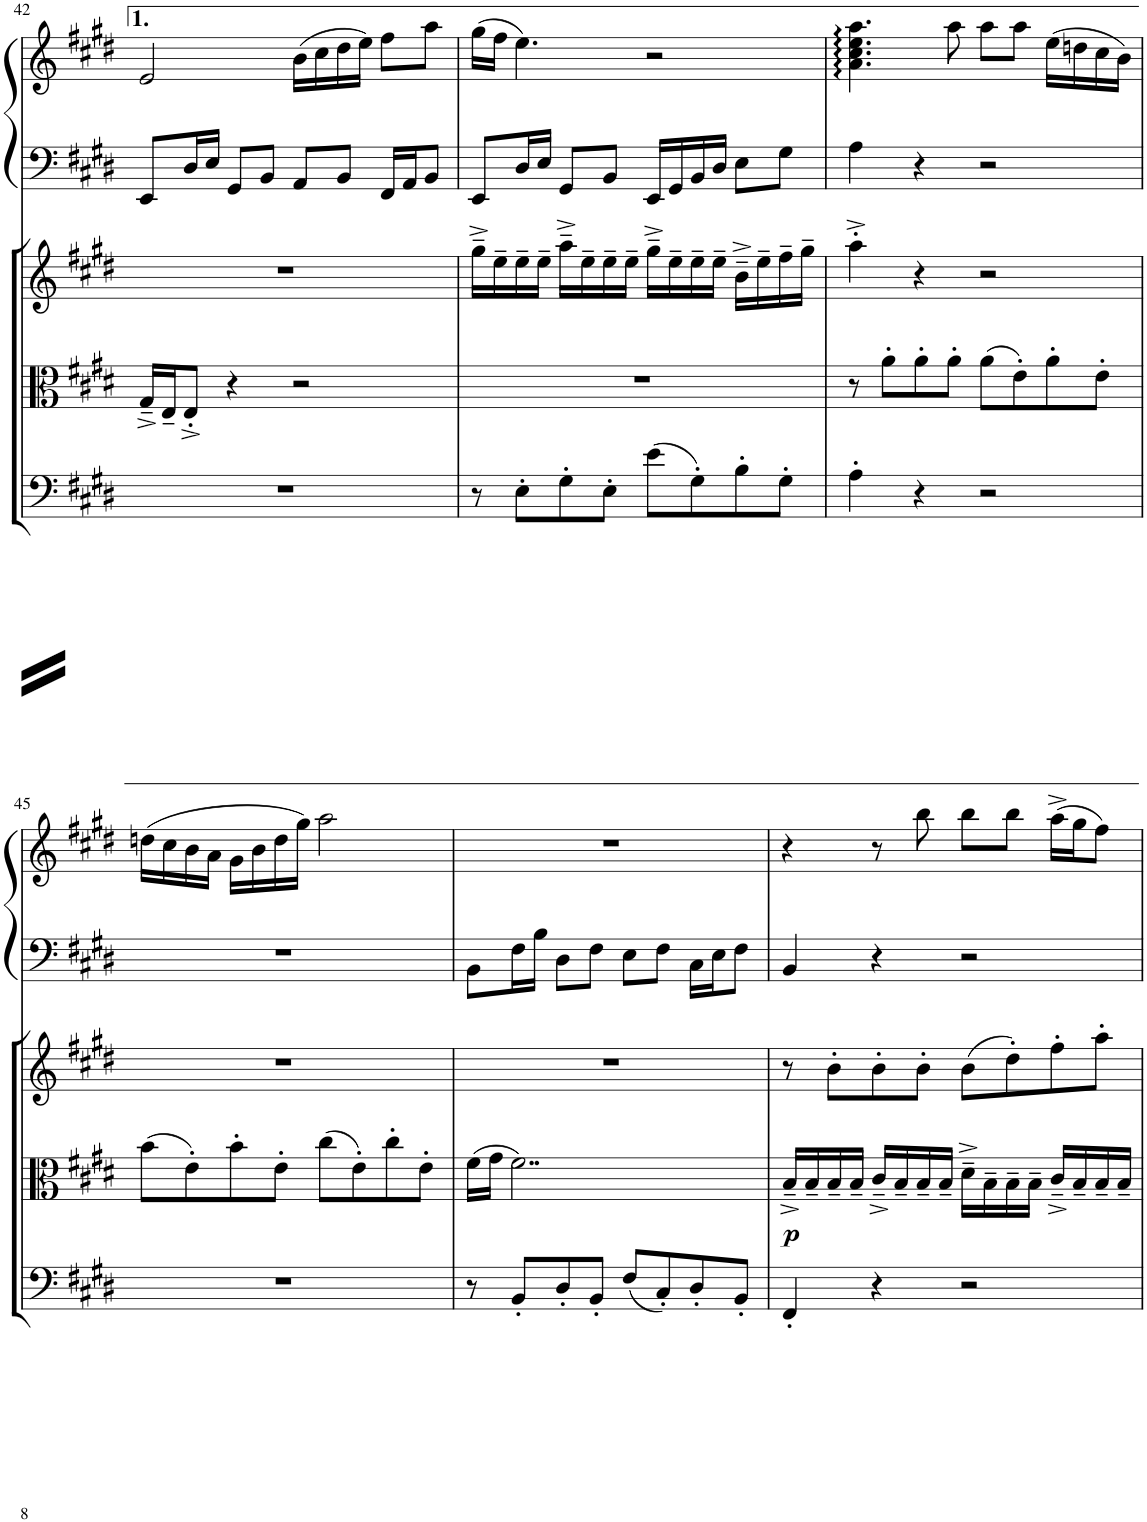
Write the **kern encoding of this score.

**kern	**kern	**dynam	**kern	**kern	**kern
*part4	*part3	*part3	*part2	*part1	*part1
*staff5	*staff4	*staff4	*staff3	*staff2	*staff1
*I"Violoncello	*I"Viola	*	*I"Housle	*I"Harfa	*
*I'Vc	*I'Vla	*	*	*	*
!!LO:PB:g=z
*clefF4	*clefC3	*	*clefG2	*clefF4	*clefG2
*k[f#c#g#d#]	*k[f#c#g#d#]	*	*k[f#c#g#d#]	*k[f#c#g#d#]	*k[f#c#g#d#]
*M4/4	*M4/4	*	*M4/4	*M4/4	*M4/4
=42	=42	=42	=42	=42	=42
1r	16G#~^/LL	.	1r	8EE/L	2e/
.	16E~/J	.	.	.	.
.	8E'^/J	.	.	16D#/L	.
.	.	.	.	16E/JJ	.
.	4r	.	.	8GG#/L	.
.	.	.	.	8BB/J	.
.	2r	.	.	8AA/L	(16b\LL
.	.	.	.	.	16cc#\
.	.	.	.	8BB/J	16dd#\
.	.	.	.	.	16ee\JJ)
.	.	.	.	16FF#/LL	8ff#\L
.	.	.	.	16AA/J	.
.	.	.	.	8BB/J	8aa\J
=43	=43	=43	=43	=43	=43
8r	1r	.	16gg#~^\LL	8EE/L	(16gg#\LL
.	.	.	16ee~\	.	16ff#\JJ
8E'\L	.	.	16ee~\	16D#/L	4.ee\)
.	.	.	16ee~\JJ	16E/JJ	.
8G#'\	.	.	16aa~^\LL	8GG#/L	.
.	.	.	16ee~\	.	.
8E'\J	.	.	16ee~\	8BB/J	.
.	.	.	16ee~\JJ	.	.
(8e\L	.	.	16gg#~^\LL	16EE/LL	2r
.	.	.	16ee~\	16GG#/	.
8G#'\)	.	.	16ee~\	16BB/	.
.	.	.	16ee~\JJ	16D#/JJ	.
8B'\	.	.	16b~^\LL	8E\L	.
.	.	.	16ee~\	.	.
8G#'\J	.	.	16ff#~\	8G#\J	.
.	.	.	16gg#~\JJ	.	.
=44	=44	=44	=44	=44	=44
4A'\	8r	.	4aa'^\	4A\	4.a\ 4.cc#\ 4.ee\ 4.aa\
.	8a'\L	.	.	.	.
4r	8a'\	.	4r	4r	.
.	8a'\J	.	.	.	8aa\
2r	(8a\L	.	2r	2r	8aa\L
.	8e'\)	.	.	.	8aa\J
.	8a'\	.	.	.	(16ee\LL
.	.	.	.	.	16ddn\
.	8e'\J	.	.	.	16cc#\
.	.	.	.	.	16b\JJ)
!!LO:LB:g=z
=45	=45	=45	=45	=45	=45
1r	(8b\L	.	1r	1r	(16ddn\LL
.	.	.	.	.	16cc#\
.	8e'\)	.	.	.	16b\
.	.	.	.	.	16a\JJ
.	8b'\	.	.	.	16g#\LL
.	.	.	.	.	16b\
.	8e'\J	.	.	.	16dd\
.	.	.	.	.	16gg#\JJ)
.	(8cc#\L	.	.	.	2aa\
.	8e'\)	.	.	.	.
.	8cc#'\	.	.	.	.
.	8e'\J	.	.	.	.
=46	=46	=46	=46	=46	=46
8r	(16f#\LL	.	1r	8BB\L	1r
.	16g#\JJ	.	.	.	.
8BB'/L	2..f#\)	.	.	16F#\L	.
.	.	.	.	16B\JJ	.
8D#'/	.	.	.	8D#\L	.
8BB'/J	.	.	.	8F#\J	.
(8F#/L	.	.	.	8E\L	.
8C#'/)	.	.	.	8F#\J	.
8D#'/	.	.	.	16C#\LL	.
.	.	.	.	16E\J	.
8BB'/J	.	.	.	8F#\J	.
=47	=47	=47	=47	=47	=47
!	!	!LO:DY:b	!	!	!
4FF#'/	16B~^/LL	p	8r	4BB/	4r
.	16B~/	.	.	.	.
.	16B~/	.	8b'\L	.	.
.	16B~/JJ	.	.	.	.
4r	16c#~^/LL	.	8b'\	4r	8r
.	16B~/	.	.	.	.
.	16B~/	.	8b'\J	.	8bb\
.	16B~/JJ	.	.	.	.
2r	16d#~^\LL	.	(8b\L	2r	8bb\L
.	16B~\	.	.	.	.
.	16B~\	.	8dd#'\)	.	8bb\J
.	16B~\JJ	.	.	.	.
.	16c#~^/LL	.	8ff#'\	.	(16aa^\LL
.	16B~/	.	.	.	16gg#\J
.	16B~/	.	8aa'\J	.	8ff#\J)
.	16B~/JJ	.	.	.	.
=	=	=	=	=	=
*-	*-	*-	*-	*-	*-
